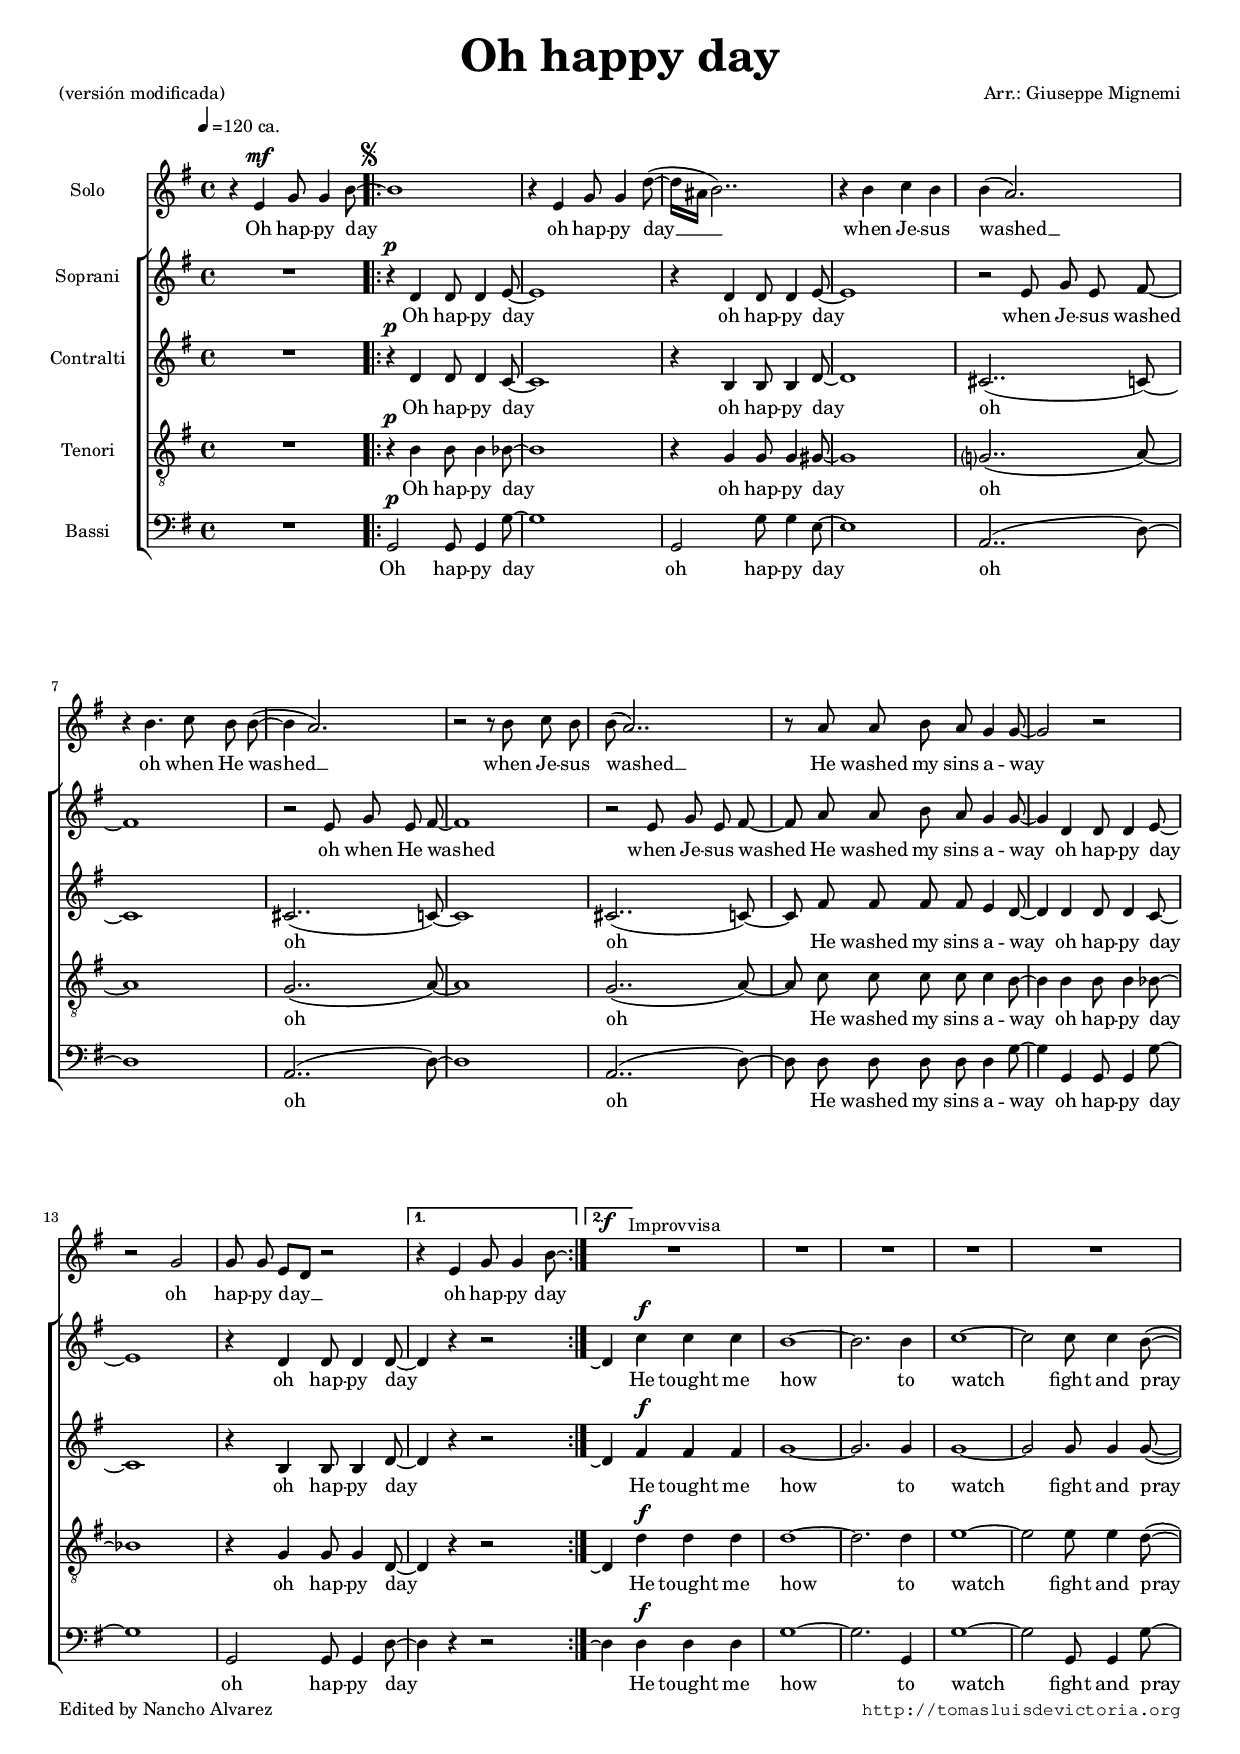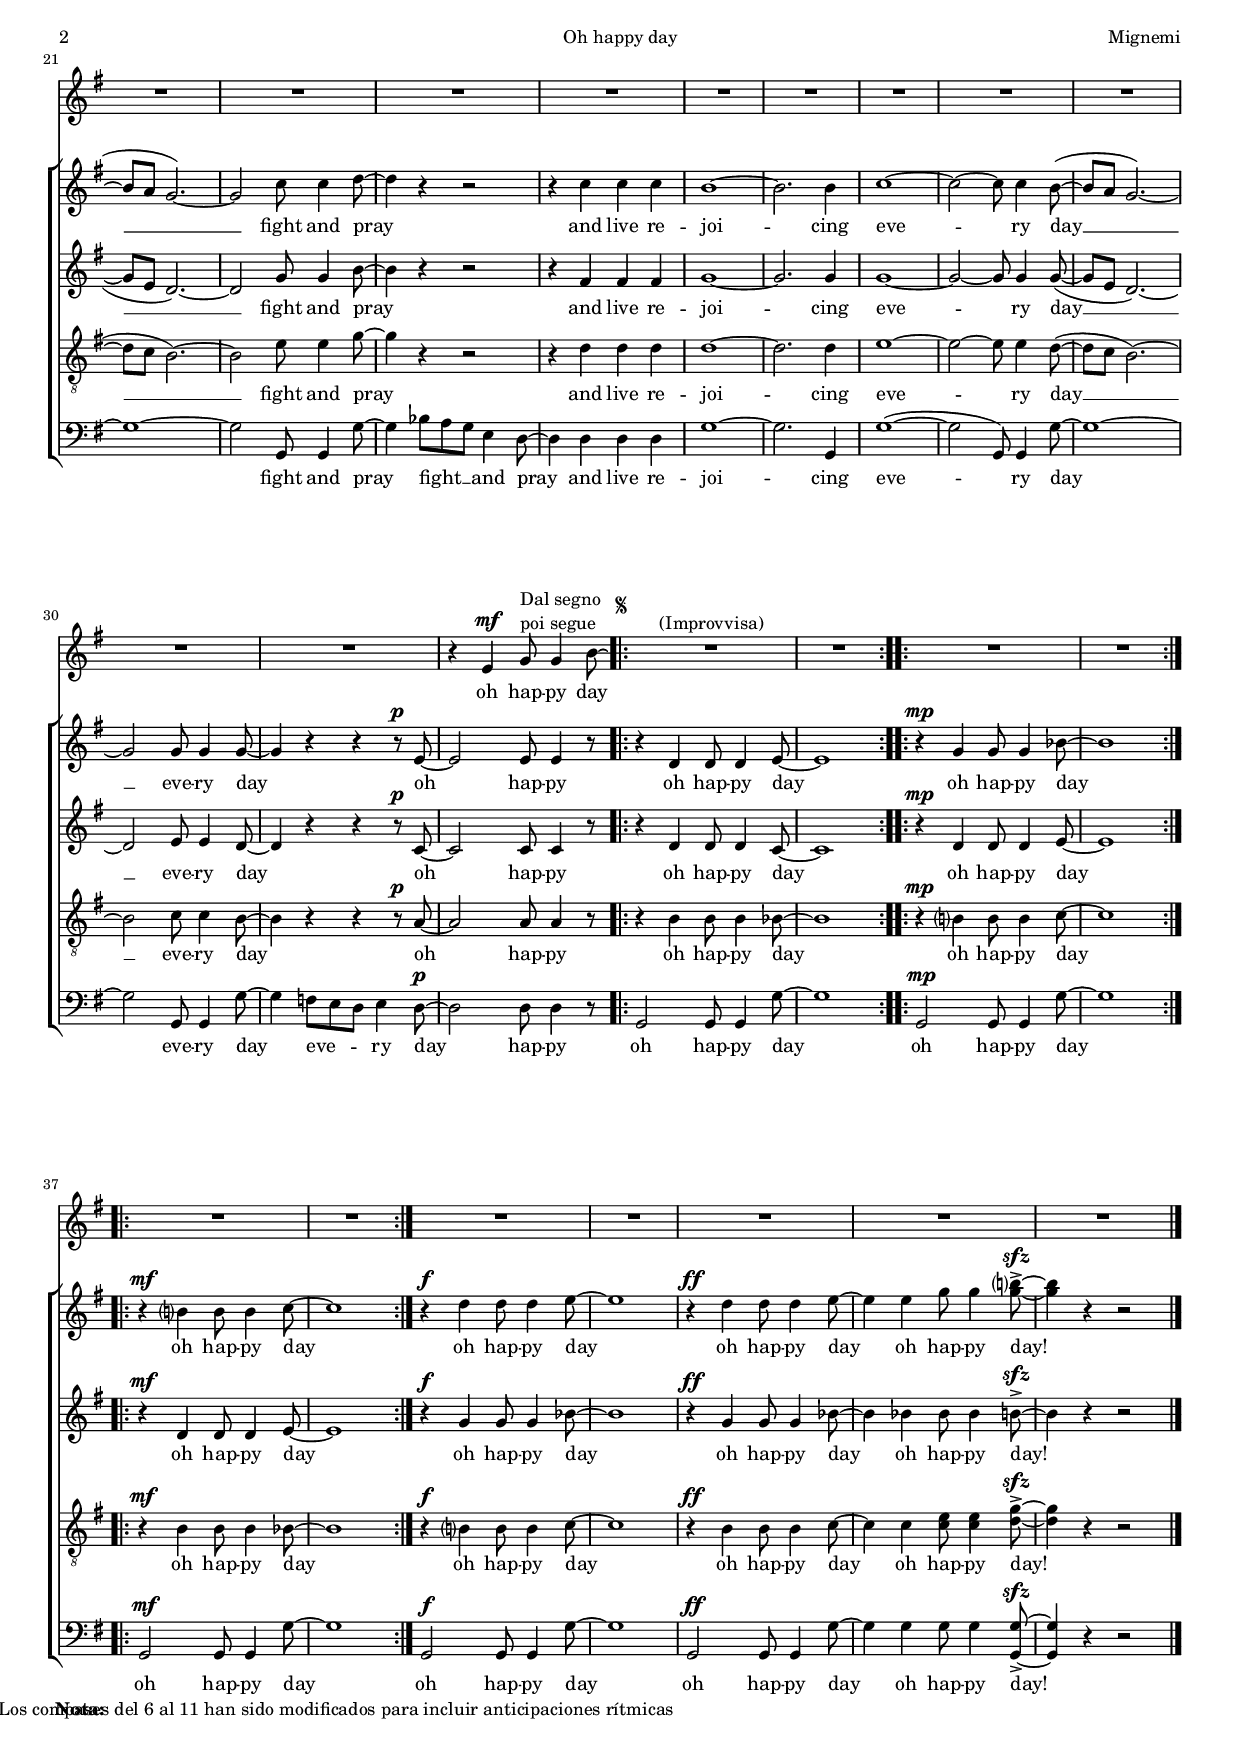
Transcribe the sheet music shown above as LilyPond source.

\version "2.11.45"

#(set-default-paper-size "a4")
#(set-global-staff-size 15.6)
#(ly:set-option 'point-and-click #f)

ss=\once \set suggestAccidentals = ##t


\header {
	title=\markup{\bigger \bigger \bigger \bigger "Oh happy day" }
	composer="Arr.: Giuseppe Mignemi"
	poet="(versión modificada)"
	%poet = "01/01/2001"b
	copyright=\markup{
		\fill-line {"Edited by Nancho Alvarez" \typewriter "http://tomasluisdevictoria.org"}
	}
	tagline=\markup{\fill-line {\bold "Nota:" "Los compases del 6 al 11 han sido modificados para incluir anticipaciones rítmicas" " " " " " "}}
}

global={\key g \major \time 4/4 \skip 1 
		\repeat volta 2 {\skip 1*13} \alternative {{\skip 1 }{\skip 4}} \skip 2.
		\skip 1*16 \bar "|:" 
		\skip 1*2 \bar ":|:"
		\skip 1*2 \bar ":|:"
		\skip 1*2 \bar ":|"
		\skip 1*5 \bar "|." 
}

solo=\relative c'{
	\once \override TextScript #'padding = #5
        \once \override TextScript #'X-offset = #-4
        s4*0^\markup{\smaller \general-align #Y #DOWN \note #"4" #1 =120 ca.}
	r4 e^\mf g8 g4 b8 ~ 
	\mark \markup {\smaller \smaller \musicglyph #"scripts.segno"}
	b1
	r4 e, g8 g4 d'8( ~
	\once \override Beam #'positions = #'(-2.8 . -4)
	d16[ ais] b2..)
%5
	r4 b c b
	b( a2.)
	r4 b4. c8 b b( ~
	b4 a2.)
	r2 r8 b c b
%10
	b( a2..)
	r8 a8 a b a g4 g8 ~ g2 r
	r g
	g8 g e[ d] r2
%15
	r4 e g8 g4 b8\laissezVibrer ~
	<<R1^"Improvvisa" {s4^\f s s s}>>
	R1*15
%32
r4 e,^\mf g8^\markup{\column{\line {"Dal segno  " \smaller \smaller \smaller \musicglyph #"scripts.segno" }"poi segue"}} g4 b8\laissezVibrer
	R1^"(Improvvisa)"
	R1*10
}

cantus=\relative c'{
	R1
	r4^\p d4 d8 d4 e8 ~
	e1
	r4 d4 d8 d4 e8 ~
%5	
	e1
	r2 e8 g e fis ~
	fis1
	r2 e8 g e fis ~
	fis1
%10	
	r2 e8 g e fis ~
	fis8 a8 a b a g4 g8 ~
	g4 d d8 d4 e8 ~
	e1
	r4 d d8 d4 d8 ~
%15	
	d4 r4 r2
	d4\repeatTie c'^\f c c
	b1 ~
	b2. b4
	c1 ~
%20	
	c2 c8 c4 b8( ~
	b[ a] g2.) ~ %\break
	g2 c8 c4 d8 ~
	d4 r4 r2
	r4 c c c
%25	
	b1 ~
	b2. b4 
	c1 ~
	c2 ~ c8 c4 b8( ~
	b[ a] g2.) ~
%30	
	g2 g8 g4 g8 ~
	g4 r4 r r8^\p e ~
	e2 e8 e4 r8
	r4 d d8 d4 e8 ~
	e1
%35	
	r4^\mp g4 g8 g4 bes8 ~
	bes1
	r4^\mf b?4 b8 b4 c8 ~
	c1
	r4^\f d4 d8 d4 e8 ~
%40
	e1
	r4^\ff d4 d8 d4 e8 ~
	e4 e g8 g4 <g b?>8->^\sfz ~ |
	<g b>4 r4 r2 |
}

altus=\relative c'{
	R1
	r4^\p d4 d8 d4 c8 ~
	c1
	r4 b b8 b4 d8 ~
%5	
	d1
	cis2..( c8) ~
	c1
	cis2..( c8) ~
	c1
%10	
	cis2..( c8) ~ 
	c8 fis8 fis fis fis e4 d8 ~ 
	d4 d d8 d4 c8 ~
	c1
	r4 b4 b8 b4 d8 ~
%15	
	d4 r4 r2
	d4\repeatTie fis^\f fis fis 
	g1 ~
	g2. g4
	g1 ~
%20	
	g2 g8 g4 g8( ~
	g8[ e] d2.) ~
	d2 g8 g4 b8 ~
	b4 r r2
	r4 fis fis fis 
%25	
	g1 ~
	g2. g4
	g1 ~
	g2 ~ g8 g4 g8( ~
	g8[ e] d2.) ~
%30	
	d2 e8 e4 d8 ~
	d4 r r r8^\p c8 ~
	c2 c8 c4 r8
	r4 d4 d8 d4 c8 ~
	c1
%35	
	r4^\mp d4 d8 d4 e8 ~
	e1
	r4^\mf d4 d8 d4 e8 ~
	e1
	r4^\f g4 g8 g4 bes8 ~
%40
	bes1
	r4^\ff g4 g8 g4 bes8 ~
	bes4 bes bes8 bes4 b8->^\sfz ~ |
	b4 r4 r2 |
}

tenor=\relative c'{
	R1
	r4^\p b4 b8 b4 bes8 ~
	bes1
	r4 g4 g8 g4 gis8 ~
	gis1
	g?2..( a8) ~
	a1
	g2..( a8) ~
	a1
	g2..( a8) ~
	a8 c8 c c c c4 b8 ~
	b4 b b8 b4 bes8 ~
	bes1
	r4 g4 g8 g4 d8 ~
	d4 r4 r2
	d4\repeatTie d'^\f d d
	d1 ~
	d2. d4 
	e1 ~
	e2 e8 e4 d8( ~
	d8[ c] b2.) ~
	b2 e8 e4 g8 ~
	g4 r4 r2
	r4 d d d
	d1 ~
	d2. d4 
	e1 ~
	e2 ~ e8 e4 d8( ~
	d8[ c] b2.) ~
	b2 c8 c4 b8 ~
	b4 r4 r4 r8^\p a ~
	a2 a8 a4 r8
	r4 b4 b8 b4 bes8 ~
	bes1
	r4^\mp b?4 b8 b4 c8 ~
	c1
	r4^\mf b4 b8 b4 bes8 ~
	bes1
	r4^\f b? b8 b4 c8 ~
	c1
	r4^\ff b4 b8 b4 c8 ~
	c4 c <c e>8 <c e>4 <d g>8->^\sfz ~ |
	<d g>4 r4 r2 |
}

bassus=\relative c{
	R1
	g2^\p g8 g4 g'8 ~
	g1
	g,2 g'8 g4 e8 ~
	e1
	a,2..( d8) ~
	d1
	a2..( d8) ~
	d1
	a2..( d8) ~
	d8 d8 d d d d4 g8 ~
	g4 g, g8 g4 g'8 ~
	g1
	g,2 g8 g4 d'8 ~
	d4 r4 r2
	d4\repeatTie d^\f d d
	g1 ~
	g2. g,4
	g'1 ~
	g2 g,8 g4 g'8 ~
	g1 ~
	g2 g,8 g4 g'8 ~
	g4 bes8[ a g] e4 d8 ~
	d4 d d d 
	g1 ~
	g2. g,4
	g'1( ~
	g2 g,8) g4 g'8 ~
	g1 ~
	g2 g,8 g4 g'8 ~
	g4 f8 [e d] e4 d8^\p ~
	d2 d8 d4 r8
	g,2 g8 g4 g'8 ~
	g1
	g,2^\mp g8 g4 g'8 ~
	g1
	g,2^\mf g8 g4 g'8 ~
	g1
	g,2^\f g8 g4 g'8 ~
	g1
	g,2^\ff g8 g4 g'8 ~
	\override Script #'padding = #.3
	g4 g g8 g4 <g g,>8->^\sfz ~ |
	<g g,>4 r4 r2 |
}

textosolo=\lyricmode{
Oh hap -- py day _
oh hap -- py day __ _ _ _ 
when Je -- sus washed __ _
oh when He washed __ _ _ 
when Je -- sus washed __ _ 
He washed my sins a -- way _
oh hap -- py day __ _ 
oh hap -- py day
oh hap -- py day
}

textocantus=\lyricmode{
Oh hap -- py day _
oh hap -- py day _
when Je -- sus \once \override Lyrics . LyricText #'X-offset = #-3 washed _
oh when He washed _
when Je -- sus washed _
He washed my sins a -- way _
oh hap -- py day _
oh hap -- py day _
_ He tought me how _
to watch _
fight and pray __ _ _ _ _
fight and pray _
and live re -- joi -- _ cing
eve -- _ _ ry day __ _ _ _ _ 
eve -- ry day _
oh _ hap -- py
oh hap -- py day _
oh hap -- py day _
oh hap -- py day _
oh hap -- py day _
oh hap -- py day _ 
oh hap -- py day! _
}

textoaltus=\lyricmode{
Oh hap -- py day _
oh hap -- py day _
oh _ _ oh _ _ oh _ _
He washed my sins a -- way _
oh hap -- py day _
oh hap -- py day _
_ He tought me how _
to watch _
fight and pray __ _ _ _ _
fight and pray _
and live re -- joi -- _ cing
eve -- _ _ ry day __ _ _ _ _ 
eve -- ry day _
oh _ hap -- py
oh hap -- py day _
oh hap -- py day _
oh hap -- py day _
oh hap -- py day _
oh hap -- py day _ 
oh hap -- py day! _
}

textotenor=\lyricmode{
Oh hap -- py day _
oh hap -- py day _
oh _ _ oh _ _ oh _ _
He washed my sins a -- way _
oh hap -- py day _
oh hap -- py day _
_ He tought me how _
to watch _
fight and pray __ _ _ _ _
fight and pray _
and live re -- joi -- _ cing
eve -- _ _ ry day __ _ _ _ _ 
eve -- ry day _
oh _ hap -- py
oh hap -- py day _
oh hap -- py day _
oh hap -- py day _
oh hap -- py day _
oh hap -- py day _ 
oh hap -- py day! _	
}

textobassus=\lyricmode{
Oh hap -- py day _
oh hap -- py day _
oh _ _ oh _ _ oh _ _
He washed my sins a -- way _
oh hap -- py day _
oh hap -- py day _
_ He tought me how _
to watch _
fight and pray _ _
fight and pray _
fight __ _ _ and pray _
and live re -- joi -- _ cing
eve -- _ _ ry day _ _ 
eve -- ry day _ 
eve -- _ _ ry day _
hap -- py
oh hap -- py day _
oh hap -- py day _
oh hap -- py day _
oh hap -- py day _
oh hap -- py day _ 
oh hap -- py day! _	
	
}



\score {
	
<<
	\new Staff <<\global
	\new Voice="v0" {
		\set Staff.instrumentName="Solo "
		\clef "treble"
		\solo }
	\new Lyrics \lyricsto "v0" {\textosolo }
	>>
	
\new ChoirStaff<<

	\new Staff <<\global
	\new Voice="v1" {
		\set Staff.instrumentName="Soprani " 
		\clef "treble"
		\cantus }
	\new Lyrics \lyricsto "v1" {\textocantus }
	>>

	
	\new Staff << \global
	\new Voice="v2" {
		\set Staff.instrumentName="Contralti "
		\clef "treble" 
		\altus}
	\new Lyrics \lyricsto "v2" {\textoaltus }
	>>

	
	\new Staff <<\global
	\new Voice="v3" {
		\set Staff.instrumentName="Tenori "
		\clef "G_8"
		\tenor }
	\new Lyrics \lyricsto "v3" {\textotenor }
	>>
	

	\new Staff <<\global
	\new Voice="v4" {
		\set Staff.instrumentName="Bassi "
		\clef "bass" 
		\bassus }
	\new Lyrics \lyricsto "v4" {\textobassus}
	>>
>>	
>>

\layout{ 
	\context {\Lyrics \override VerticalAxisGroup #'minimum-Y-extent = #'(-0 . 0) }
	\context {\Score \override BarNumber #'padding = #2 }
	\context {\Lyrics 
		\override LyricText #'font-size = #0.9
		\override LyricHyphen #'minimum-distance = #0.33
	}
	\context {\Voice 
		melismaBusyProperties = #'()
		autoBeaming = ##f
	}
	%\context { \RemoveEmptyStaffContext }
	\context {\Staff 
		%\consists Ambitus_engraver 
		\override VerticalAxisGroup #'minimum-Y-extent = #'(0 . 3.33) 
	}
}

%\midi {}

}


\paper{
	evenHeaderMarkup=\markup  \fill-line { \fromproperty #'page:page-number-string "Oh happy day" "Mignemi" }
	oddHeaderMarkup= \markup  \fill-line { \on-the-fly #not-first-page "Mignemi" \on-the-fly #not-first-page "Oh happy day" \on-the-fly #not-first-page \fromproperty #'page:page-number-string }
	system-count=6
	%page-count = 2
	line-width=19.0\cm
	between-system-padding = 0
	%between-system-space = 0
	ragged-last-bottom = ##f
	foot-separation = 4\mm
	head-separation = 1\mm
}
